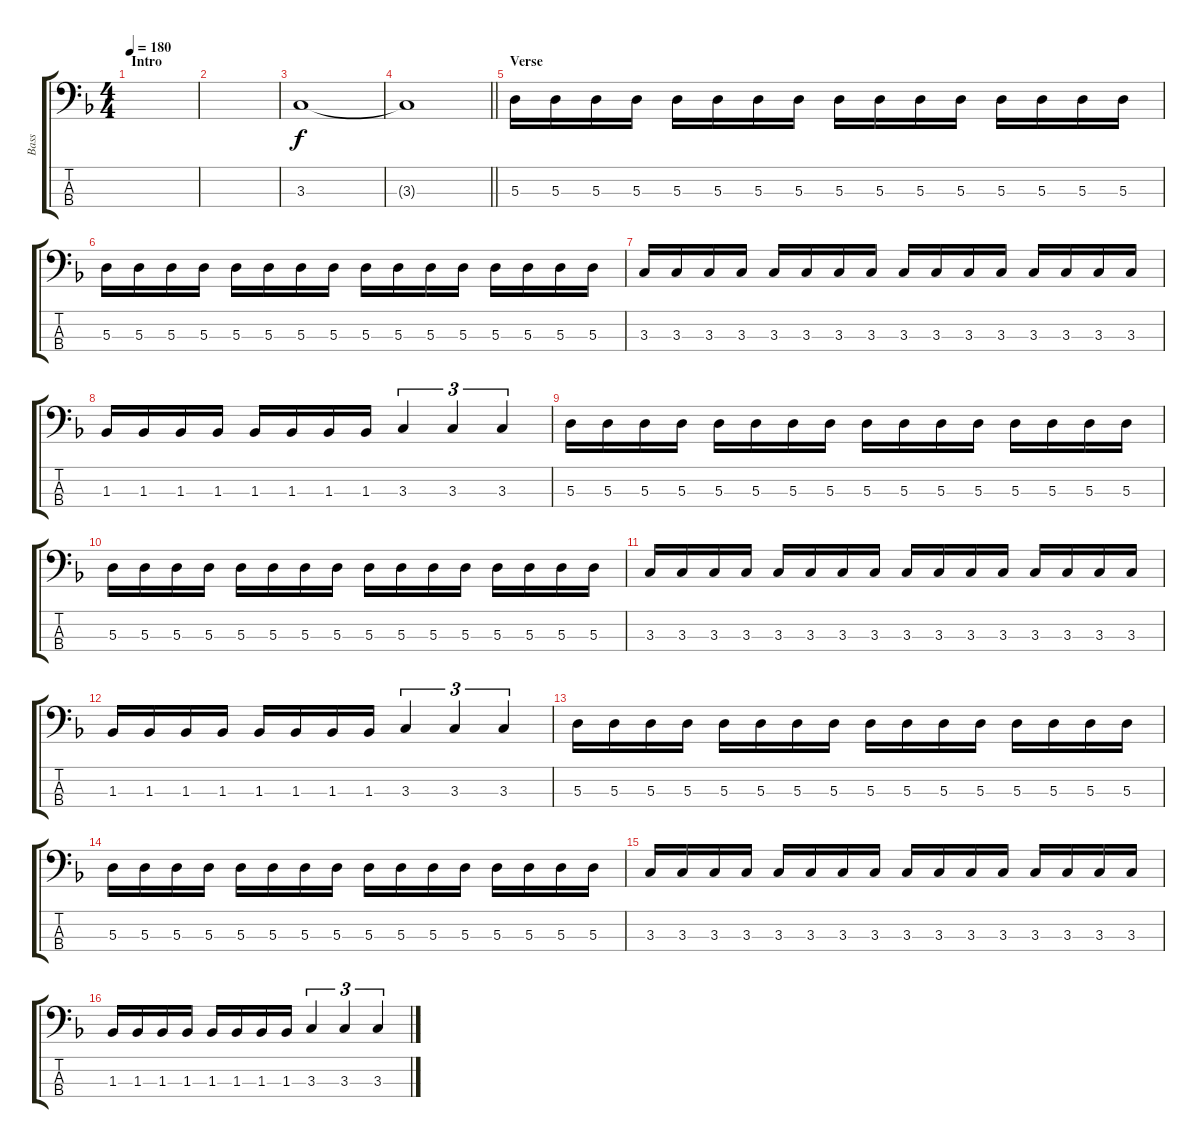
\track ("Bass" "Bass") {instrument electricbasspick}
\staff {score tabs}
\tuning (G2 D2 A1 E1) {hide}
\ts (4 4)
\section ("" "Intro")
\tempo 180
\clef f4
\ks f
|
|
3.3.1 |
\barLineRight lightlight
3.3{t}.1 |
\section ("" "Verse")
5.3.16 5.3.16 5.3.16 5.3.16 5.3.16 5.3.16 5.3.16 5.3.16 5.3.16 5.3.16 5.3.16 5.3.16 5.3.16 5.3.16 5.3.16 5.3.16 |
5.3.16 5.3.16 5.3.16 5.3.16 5.3.16 5.3.16 5.3.16 5.3.16 5.3.16 5.3.16 5.3.16 5.3.16 5.3.16 5.3.16 5.3.16 5.3.16 |
3.3.16 3.3.16 3.3.16 3.3.16 3.3.16 3.3.16 3.3.16 3.3.16 3.3.16 3.3.16 3.3.16 3.3.16 3.3.16 3.3.16 3.3.16 3.3.16 |
1.3.16 1.3.16 1.3.16 1.3.16 1.3.16 1.3.16 1.3.16 1.3.16 3.3.4{tu (3 2)} 3.3.4{tu (3 2)} 3.3.4{tu (3 2)} |
5.3.16 5.3.16 5.3.16 5.3.16 5.3.16 5.3.16 5.3.16 5.3.16 5.3.16 5.3.16 5.3.16 5.3.16 5.3.16 5.3.16 5.3.16 5.3.16 |
5.3.16 5.3.16 5.3.16 5.3.16 5.3.16 5.3.16 5.3.16 5.3.16 5.3.16 5.3.16 5.3.16 5.3.16 5.3.16 5.3.16 5.3.16 5.3.16 |
3.3.16 3.3.16 3.3.16 3.3.16 3.3.16 3.3.16 3.3.16 3.3.16 3.3.16 3.3.16 3.3.16 3.3.16 3.3.16 3.3.16 3.3.16 3.3.16 |
1.3.16 1.3.16 1.3.16 1.3.16 1.3.16 1.3.16 1.3.16 1.3.16 3.3.4{tu (3 2)} 3.3.4{tu (3 2)} 3.3.4{tu (3 2)} |
5.3.16 5.3.16 5.3.16 5.3.16 5.3.16 5.3.16 5.3.16 5.3.16 5.3.16 5.3.16 5.3.16 5.3.16 5.3.16 5.3.16 5.3.16 5.3.16 |
5.3.16 5.3.16 5.3.16 5.3.16 5.3.16 5.3.16 5.3.16 5.3.16 5.3.16 5.3.16 5.3.16 5.3.16 5.3.16 5.3.16 5.3.16 5.3.16 |
3.3.16 3.3.16 3.3.16 3.3.16 3.3.16 3.3.16 3.3.16 3.3.16 3.3.16 3.3.16 3.3.16 3.3.16 3.3.16 3.3.16 3.3.16 3.3.16 |
1.3.16 1.3.16 1.3.16 1.3.16 1.3.16 1.3.16 1.3.16 1.3.16 3.3.4{tu (3 2)} 3.3.4{tu (3 2)} 3.3.4{tu (3 2)}
